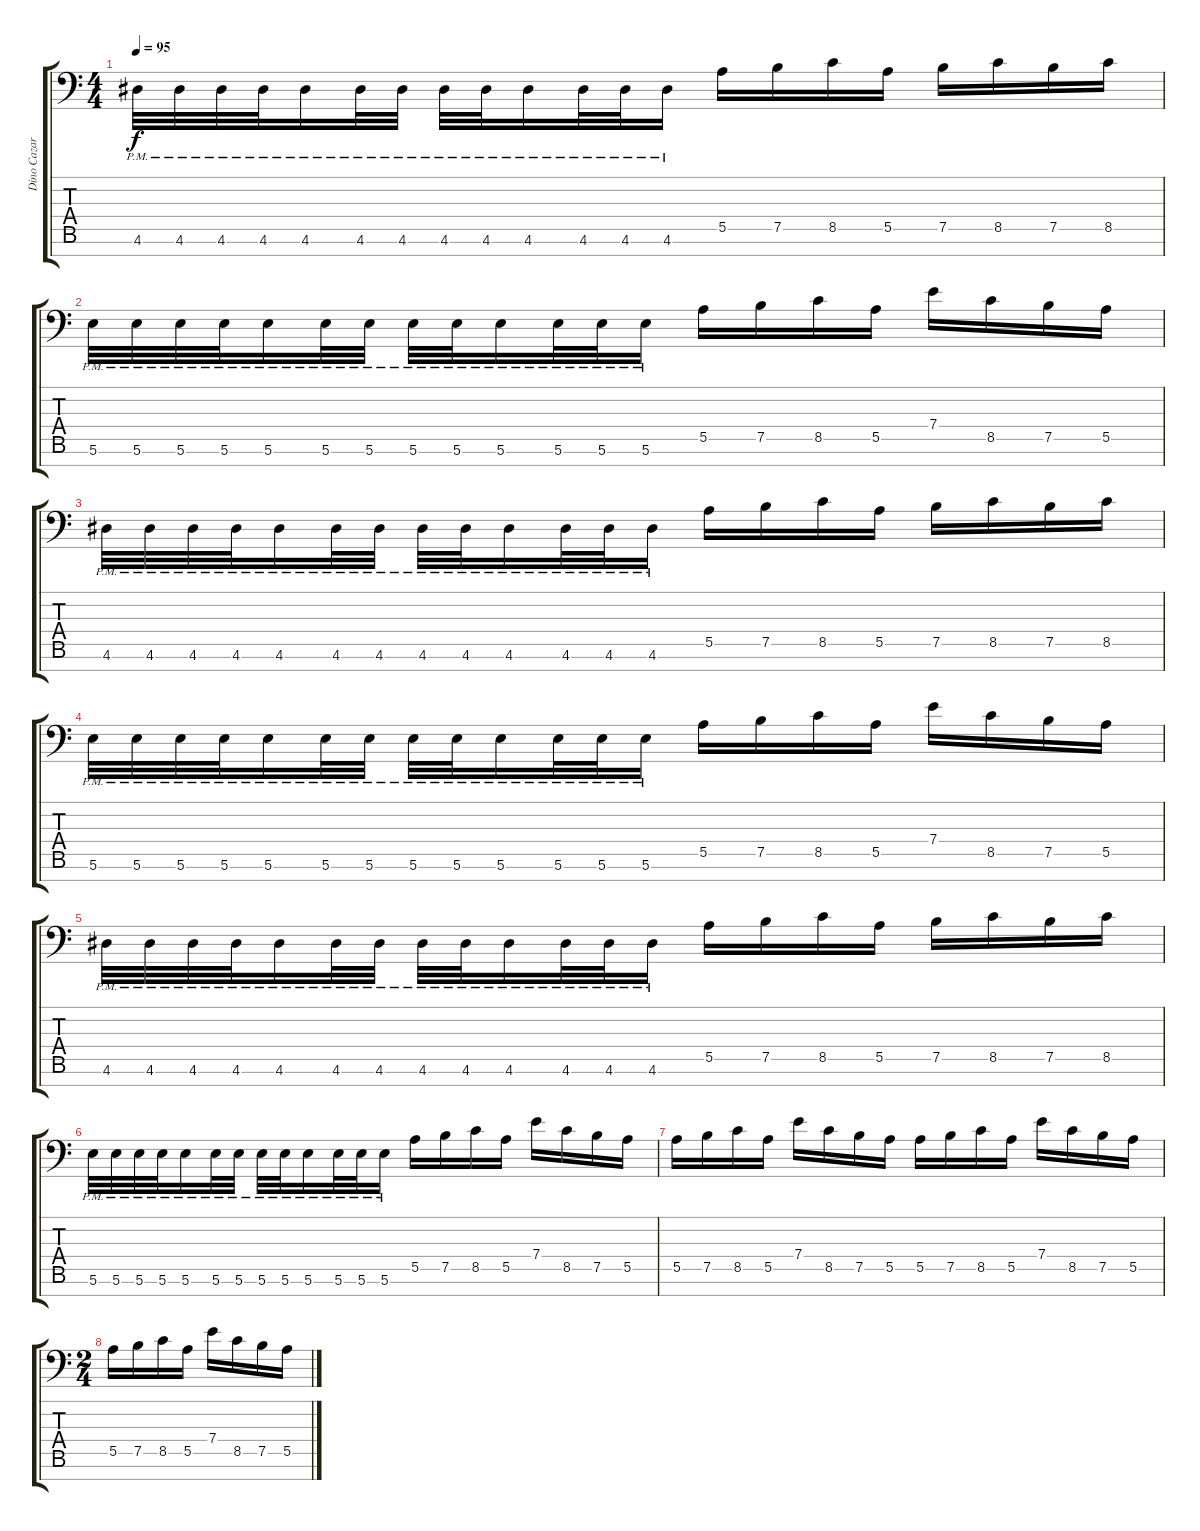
\track ("Dino Cazares" "Dino Cazar") {instrument distortionguitar}
\staff {score tabs}
\tuning (B3 G3 D3 A2 E2 B1 Gb1) {hide}
\ts (4 4)
\tempo 95
\clef f4
\ks c
4.6{pm}.32{dy f} 4.6{pm}.32 4.6{pm}.32 4.6{pm}.32 4.6{pm}.16 4.6{pm}.32 4.6{pm}.32 4.6{pm}.32 4.6{pm}.32 4.6{pm}.16 4.6{pm}.32 4.6{pm}.32 4.6{pm}.16 5.5.16 7.5.16 8.5.16 5.5.16 7.5.16 8.5.16 7.5.16 8.5.16 |
5.6{pm}.32 5.6{pm}.32 5.6{pm}.32 5.6{pm}.32 5.6{pm}.16 5.6{pm}.32 5.6{pm}.32 5.6{pm}.32 5.6{pm}.32 5.6{pm}.16 5.6{pm}.32 5.6{pm}.32 5.6{pm}.16 5.5.16 7.5.16 8.5.16 5.5.16 7.4.16 8.5.16 7.5.16 5.5.16 |
4.6{pm}.32 4.6{pm}.32 4.6{pm}.32 4.6{pm}.32 4.6{pm}.16 4.6{pm}.32 4.6{pm}.32 4.6{pm}.32 4.6{pm}.32 4.6{pm}.16 4.6{pm}.32 4.6{pm}.32 4.6{pm}.16 5.5.16 7.5.16 8.5.16 5.5.16 7.5.16 8.5.16 7.5.16 8.5.16 |
5.6{pm}.32 5.6{pm}.32 5.6{pm}.32 5.6{pm}.32 5.6{pm}.16 5.6{pm}.32 5.6{pm}.32 5.6{pm}.32 5.6{pm}.32 5.6{pm}.16 5.6{pm}.32 5.6{pm}.32 5.6{pm}.16 5.5.16 7.5.16 8.5.16 5.5.16 7.4.16 8.5.16 7.5.16 5.5.16 |
4.6{pm}.32 4.6{pm}.32 4.6{pm}.32 4.6{pm}.32 4.6{pm}.16 4.6{pm}.32 4.6{pm}.32 4.6{pm}.32 4.6{pm}.32 4.6{pm}.16 4.6{pm}.32 4.6{pm}.32 4.6{pm}.16 5.5.16 7.5.16 8.5.16 5.5.16 7.5.16 8.5.16 7.5.16 8.5.16 |
5.6{pm}.32 5.6{pm}.32 5.6{pm}.32 5.6{pm}.32 5.6{pm}.16 5.6{pm}.32 5.6{pm}.32 5.6{pm}.32 5.6{pm}.32 5.6{pm}.16 5.6{pm}.32 5.6{pm}.32 5.6{pm}.16 5.5.16 7.5.16 8.5.16 5.5.16 7.4.16 8.5.16 7.5.16 5.5.16 |
5.5.16 7.5.16 8.5.16 5.5.16 7.4.16 8.5.16 7.5.16 5.5.16 5.5.16 7.5.16 8.5.16 5.5.16 7.4.16 8.5.16 7.5.16 5.5.16 |
\ts (2 4)
5.5.16 7.5.16 8.5.16 5.5.16 7.4.16 8.5.16 7.5.16 5.5.16
